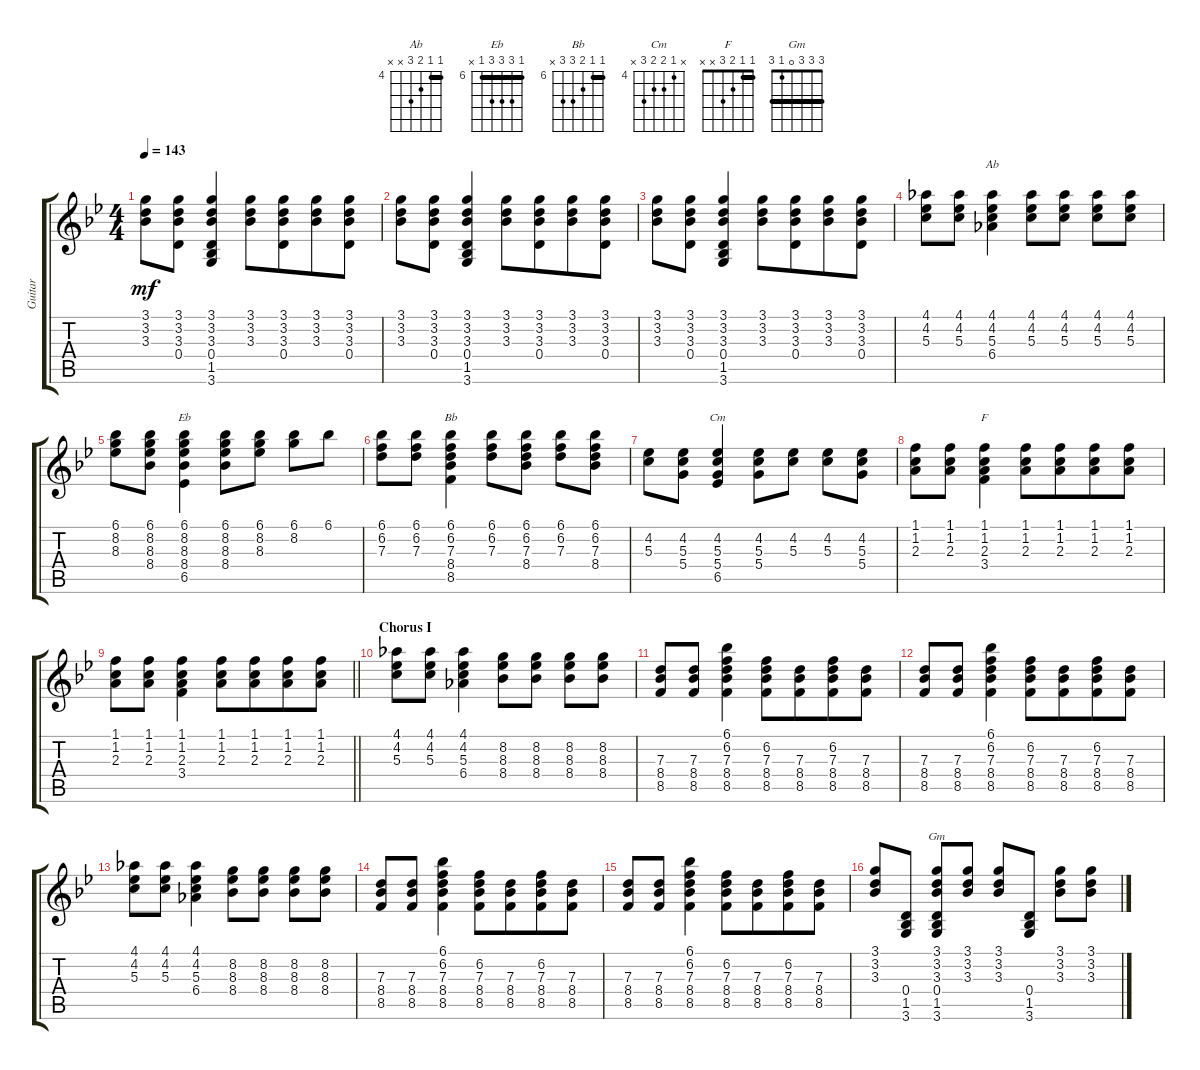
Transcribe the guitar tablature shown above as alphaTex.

\track ("Guitar" "Guitar") {instrument electricguitarclean}
\staff {score tabs}
\tuning (E4 B3 G3 D3 A2 E2) {hide}
\chord ("Ab" 4 4 5 6 x x) {firstfret 4 barre 4}
\chord ("Eb" 6 8 8 8 6 x) {firstfret 6 barre 6}
\chord ("Bb" 6 6 7 8 8 x) {firstfret 6 barre 6}
\chord ("Cm" x 4 5 5 6 x) {firstfret 4}
\chord ("F" 1 1 2 3 x x) {barre 1}
\chord ("Gm" 3 3 3 0 1 3) {barre 3}
\ts (4 4)
\tempo 143
\clef g2
\ks bb
(3.1 3.2 3.3).8{dy mf} (3.1 3.2 3.3 0.4).8 (3.1 3.2 3.3 0.4 1.5 3.6).4 (3.1 3.2 3.3).8 (3.1 3.2 3.3 0.4).8{beam merge} (3.1 3.2 3.3).8 (3.1 3.2 3.3 0.4).8 |
(3.1 3.2 3.3).8 (3.1 3.2 3.3 0.4).8 (3.1 3.2 3.3 0.4 1.5 3.6).4 (3.1 3.2 3.3).8 (3.1 3.2 3.3 0.4).8{beam merge} (3.1 3.2 3.3).8 (3.1 3.2 3.3 0.4).8 |
(3.1 3.2 3.3).8 (3.1 3.2 3.3 0.4).8 (3.1 3.2 3.3 0.4 1.5 3.6).4 (3.1 3.2 3.3).8 (3.1 3.2 3.3 0.4).8{beam merge} (3.1 3.2 3.3).8 (3.1 3.2 3.3 0.4).8 |
(4.1 4.2 5.3).8 (4.1 4.2 5.3).8 (4.1 4.2 5.3 6.4).4{ch "Ab"} (4.1 4.2 5.3).8 (4.1 4.2 5.3).8 (4.1 4.2 5.3).8 (4.1 4.2 5.3).8 |
(6.1 8.2 8.3).8 (6.1 8.2 8.3 8.4).8 (6.1 8.2 8.3 8.4 6.5).4{ch "Eb"} (6.1 8.2 8.3 8.4).8 (6.1 8.2 8.3).8 (6.1 8.2).8 6.1.8 |
(6.1 6.2 7.3).8 (6.1 6.2 7.3).8 (6.1 6.2 7.3 8.4 8.5).4{ch "Bb"} (6.1 6.2 7.3).8 (6.1 6.2 7.3 8.4).8 (6.1 6.2 7.3).8 (6.1 6.2 7.3 8.4).8 |
(4.2 5.3).8 (4.2 5.3 5.4).8 (4.2 5.3 5.4 6.5).4{ch "Cm"} (4.2 5.3 5.4).8 (4.2 5.3).8 (4.2 5.3).8 (4.2 5.3 5.4).8 |
(1.1 1.2 2.3).8 (1.1 1.2 2.3).8 (1.1 1.2 2.3 3.4).4{ch "F"} (1.1 1.2 2.3).8 (1.1 1.2 2.3).8{beam merge} (1.1 1.2 2.3).8 (1.1 1.2 2.3).8 |
\barLineRight lightlight
(1.1 1.2 2.3).8 (1.1 1.2 2.3).8 (1.1 1.2 2.3 3.4).4 (1.1 1.2 2.3).8 (1.1 1.2 2.3).8{beam merge} (1.1 1.2 2.3).8 (1.1 1.2 2.3).8 |
\section ("" "Chorus I")
(4.1 4.2 5.3).8 (4.1 4.2 5.3).8 (4.1 4.2 5.3 6.4).4 (8.2 8.3 8.4).8 (8.2 8.3 8.4).8 (8.2 8.3 8.4).8 (8.2 8.3 8.4).8 |
(7.3 8.4 8.5).8 (7.3 8.4 8.5).8 (6.1 6.2 7.3 8.4 8.5).4 (6.2 7.3 8.4 8.5).8 (7.3 8.4 8.5).8{beam merge} (6.2 7.3 8.4 8.5).8 (7.3 8.4 8.5).8 |
(7.3 8.4 8.5).8 (7.3 8.4 8.5).8 (6.1 6.2 7.3 8.4 8.5).4 (6.2 7.3 8.4 8.5).8 (7.3 8.4 8.5).8{beam merge} (6.2 7.3 8.4 8.5).8 (7.3 8.4 8.5).8 |
(4.1 4.2 5.3).8 (4.1 4.2 5.3).8 (4.1 4.2 5.3 6.4).4 (8.2 8.3 8.4).8 (8.2 8.3 8.4).8 (8.2 8.3 8.4).8 (8.2 8.3 8.4).8 |
(7.3 8.4 8.5).8 (7.3 8.4 8.5).8 (6.1 6.2 7.3 8.4 8.5).4 (6.2 7.3 8.4 8.5).8 (7.3 8.4 8.5).8{beam merge} (6.2 7.3 8.4 8.5).8 (7.3 8.4 8.5).8 |
(7.3 8.4 8.5).8 (7.3 8.4 8.5).8 (6.1 6.2 7.3 8.4 8.5).4 (6.2 7.3 8.4 8.5).8 (7.3 8.4 8.5).8{beam merge} (6.2 7.3 8.4 8.5).8 (7.3 8.4 8.5).8 |
(3.1 3.2 3.3).8 (0.4 1.5 3.6).8 (3.1 3.2 3.3 0.4 1.5 3.6).8{ch "Gm"} (3.1 3.2 3.3).8 (3.1 3.2 3.3).8 (0.4 1.5 3.6).8 (3.1 3.2 3.3).8 (3.1 3.2 3.3).8
